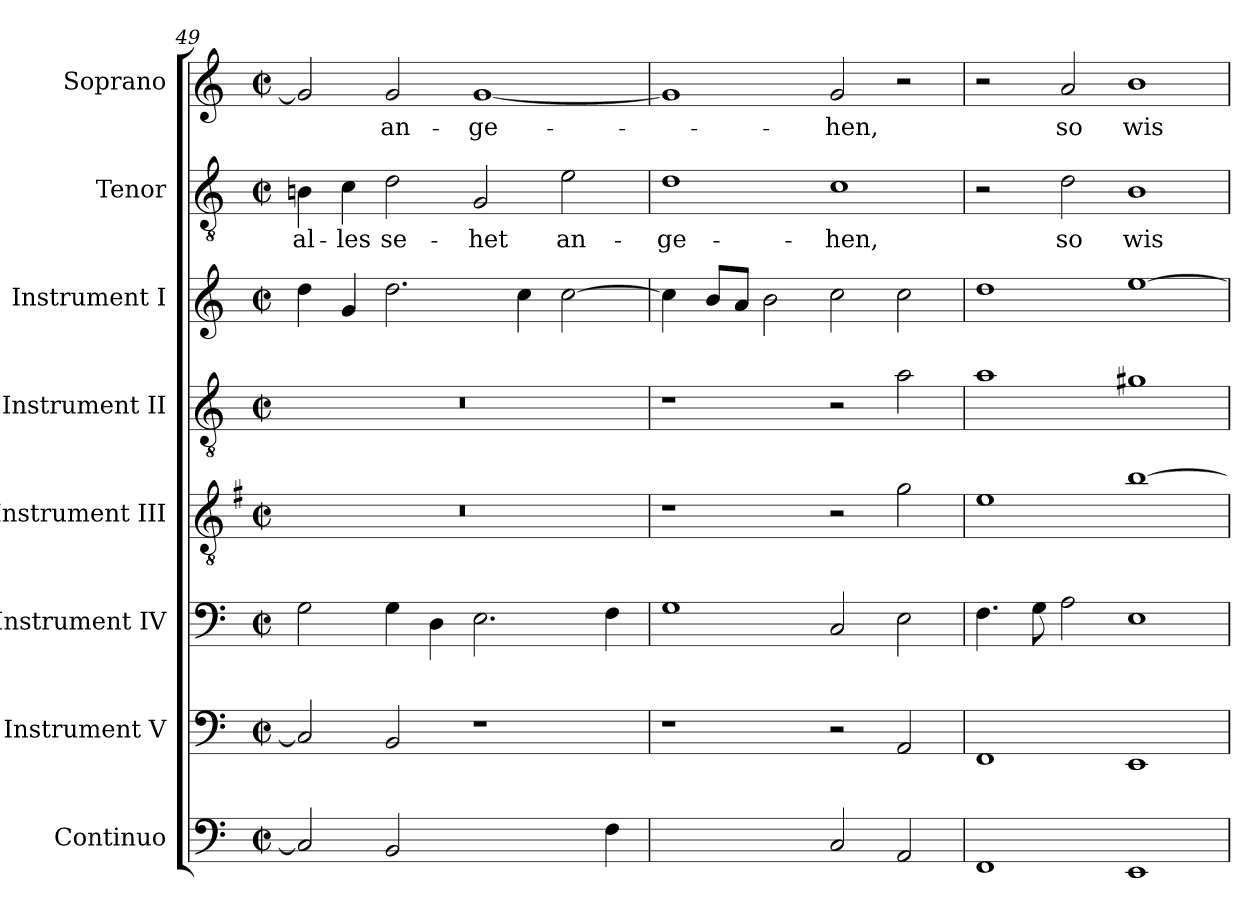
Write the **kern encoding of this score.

**kern	**text	**kern	**kern	**kern	**kern	**kern	**kern	**text	**kern	**text
*part8	*part8	*part7	*part6	*part5	*part4	*part3	*part2	*part2	*part1	*part1
*staff8	*staff8	*staff7	*staff6	*staff5	*staff4	*staff3	*staff2	*staff2	*staff1	*staff1
*I"Continuo	*	*I"Instrument V	*I"Instrument IV	*I"Instrument III	*I"Instrument II	*I"Instrument I	*I"Tenor	*	*I"Soprano	*
*	*	*I'V	*I'IV	*I'III	*I'II	*I'I	*I'T	*	*I'S	*
*clefF4	*	*clefF4	*clefF4	*clefGv2	*clefGv2	*clefG2	*clefGv2	*	*clefG2	*
*	*	*	*	*ITrd4c7	*	*	*	*	*	*
*k[]	*	*k[]	*k[]	*k[]	*k[]	*k[]	*k[]	*	*k[]	*
*C:	*	*C:	*C:	*C:	*C:	*C:	*C:	*	*C:	*
*M4/2	*	*M4/2	*M4/2	*M4/2	*M4/2	*M4/2	*M4/2	*	*M4/2	*
*met(c|)	*	*met(c|)	*met(c|)	*met(c|)	*met(c|)	*met(c|)	*met(c|)	*	*met(c|)	*
=49	=49	=49	=49	=49	=49	=49	=49	=49	=49	=49
!	!	!	!	!	!	!	!	!LO:LY:b	!	!
2C]	.	2C]	2G	0r	0r	4dd	4Bn	al-	2g]	.
!	!	!	!	!	!	!	!	!LO:LY:b	!	!
.	.	.	.	.	.	4g	4c	-les	.	.
!	!	!	!	!	!	!	!	!LO:LY:b	!	!LO:LY:b
2BB	.	2BB	4G	.	.	2.dd	2d	se-	2g	an-
.	.	.	4D	.	.	.	.	.	.	.
!	!LO:LY:b	!	!	!	!	!	!	!LO:LY:b	!	!LO:LY:b
[4Eyy	7	1r	2.E	.	.	.	2G	-het	[1g	-ge-
!	!LO:LY:b	!	!	!	!	!	!	!	!	!
4Eyy_	6	.	.	.	.	4cc	.	.	.	.
!	!LO:LY:b	!	!	!	!	!	!	!LO:LY:b	!	!
4Eyy]	6	.	.	.	.	[2cc	2e	an-	.	.
4F	.	.	4F	.	.	.	.	.	.	.
=50	=50	=50	=50	=50	=50	=50	=50	=50	=50	=50
!	!LO:LY:b	!	!	!	!	!	!	!LO:LY:b	!	!
[2Gyy	4	1r	1G	1r	1r	4cc]	1d	-ge-	1g]	.
.	.	.	.	.	.	8bL	.	.	.	.
.	.	.	.	.	.	8aJ	.	.	.	.
!	!LO:LY:b	!	!	!	!	!	!	!	!	!
2Gyy]	3	.	.	.	.	2b	.	.	.	.
!	!	!	!	!	!	!	!	!LO:LY:b	!	!LO:LY:b
2C	.	2r	2C	2r	2r	2cc	1c	-hen,	2g	hen,
2AA	.	2AA	2E	2c	2a	2cc	.	.	2r	.
=51	=51	=51	=51	=51	=51	=51	=51	=51	=51	=51
1FF	.	1FF	4.F	1A	1a	1dd	2r	.	2r	.
.	.	.	8G	.	.	.	.	.	.	.
!	!	!	!	!	!	!	!	!LO:LY:b	!	!LO:LY:b
.	.	.	2A	.	.	.	2d	so	2a	so
!	!	!	!	!	!	!	!	!LO:LY:b	!	!LO:LY:b
1EE	.	1EE	1E	[1e	1g#X	[1ee	1B	wis-	1b	wis-
=	=	=	=	=	=	=	=	=	=	=
*-	*-	*-	*-	*-	*-	*-	*-	*-	*-	*-
